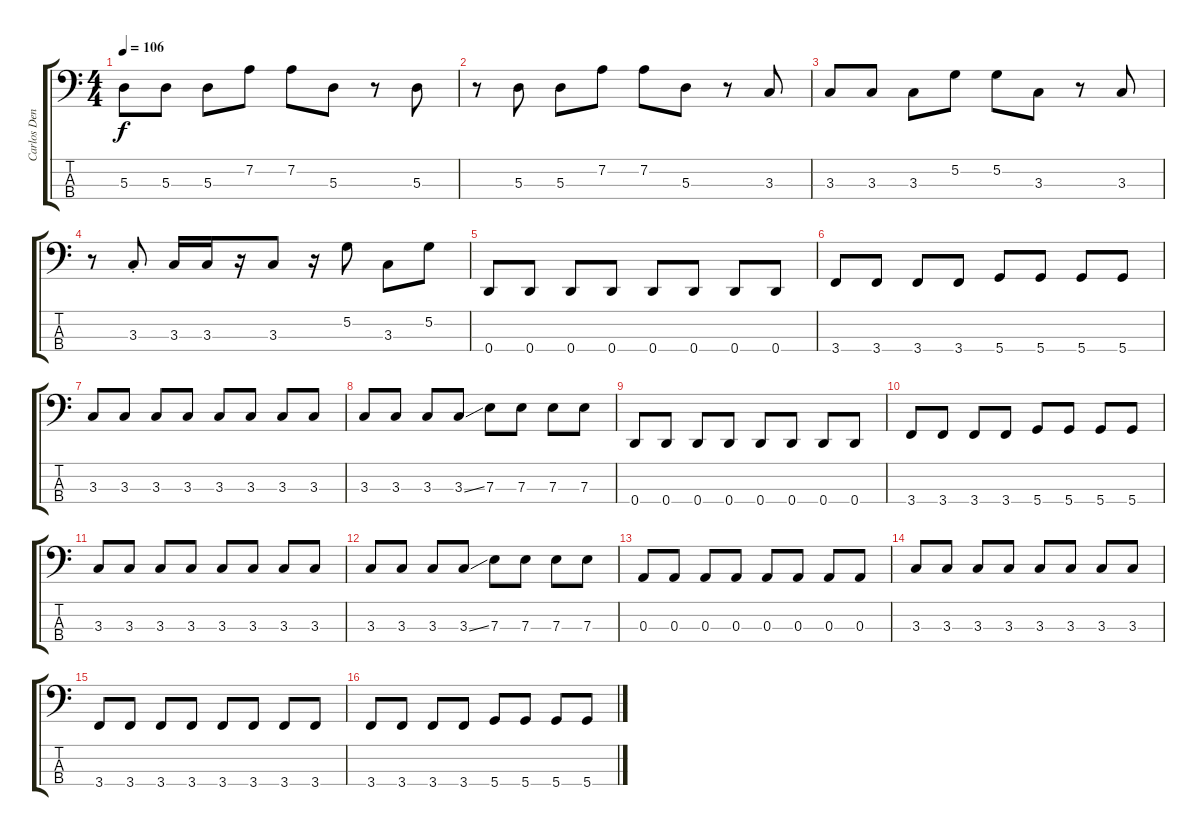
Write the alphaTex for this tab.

\track ("Carlos Dengler (Bass)" "Carlos Den") {instrument electricbassfinger}
\staff {score tabs}
\tuning (G2 D2 A1 D1) {hide}
\ts (4 4)
\tempo 106
\clef f4
\ks c
5.3.8{dy f} 5.3.8 5.3.8 7.2.8 7.2.8 5.3.8 r.8 5.3.8 |
r.8 5.3.8 5.3.8 7.2.8 7.2.8 5.3.8 r.8 3.3.8 |
3.3.8 3.3.8 3.3.8 5.2.8 5.2.8 3.3.8 r.8 3.3.8 |
r.8 3.3{st}.8 3.3.16 3.3.16 r.16 3.3.8 r.16 5.2.8 3.3.8 5.2.8 |
0.4.8 0.4.8 0.4.8 0.4.8 0.4.8 0.4.8 0.4.8 0.4.8 |
3.4.8 3.4.8 3.4.8 3.4.8 5.4.8 5.4.8 5.4.8 5.4.8 |
3.3.8 3.3.8 3.3.8 3.3.8 3.3.8 3.3.8 3.3.8 3.3.8 |
3.3.8 3.3.8 3.3.8 3.3{ss}.8 7.3.8 7.3.8 7.3.8 7.3.8 |
0.4.8 0.4.8 0.4.8 0.4.8 0.4.8 0.4.8 0.4.8 0.4.8 |
3.4.8 3.4.8 3.4.8 3.4.8 5.4.8 5.4.8 5.4.8 5.4.8 |
3.3.8 3.3.8 3.3.8 3.3.8 3.3.8 3.3.8 3.3.8 3.3.8 |
3.3.8 3.3.8 3.3.8 3.3{ss}.8 7.3.8 7.3.8 7.3.8 7.3.8 |
0.3.8 0.3.8 0.3.8 0.3.8 0.3.8 0.3.8 0.3.8 0.3.8 |
3.3.8 3.3.8 3.3.8 3.3.8 3.3.8 3.3.8 3.3.8 3.3.8 |
3.4.8 3.4.8 3.4.8 3.4.8 3.4.8 3.4.8 3.4.8 3.4.8 |
3.4.8 3.4.8 3.4.8 3.4.8 5.4.8 5.4.8 5.4.8 5.4.8
